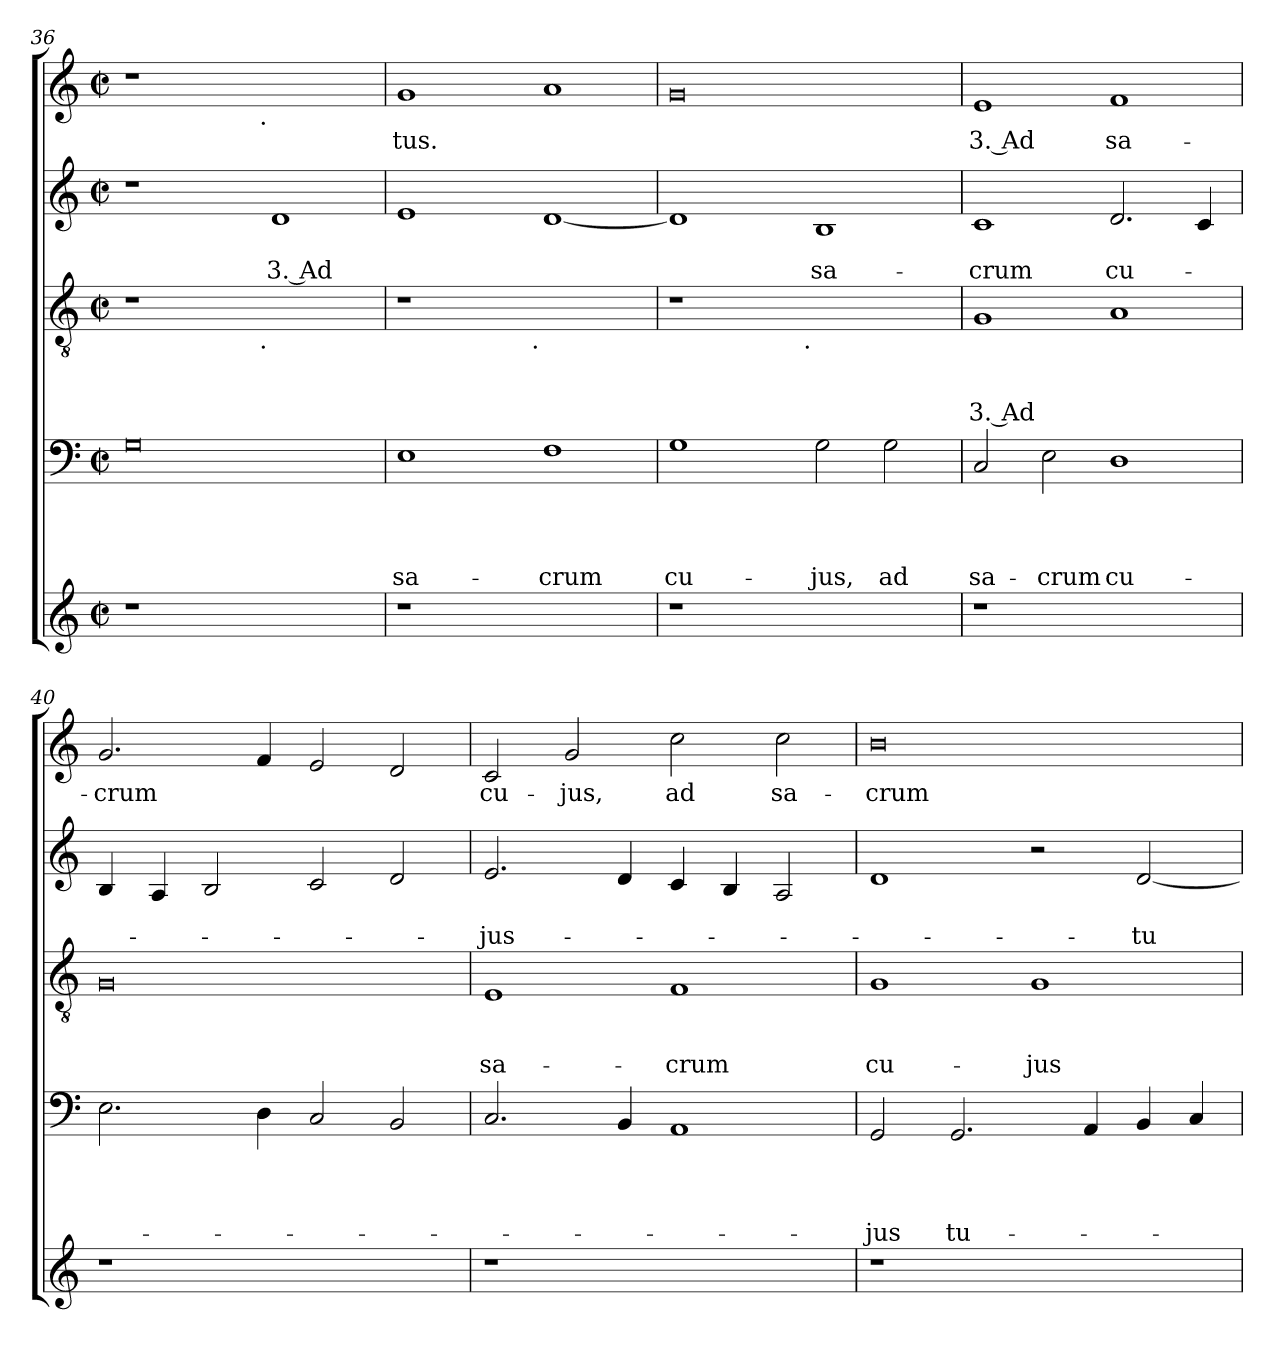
**kern	**kern	**text	**text	**text	**text	**kern	**text	**text	**text	**kern	**text	**text	**kern	**text
*part5	*part4	*part4	*part4	*part4	*part4	*part3	*part3	*part3	*part3	*part2	*part2	*part2	*part1	*part1
*staff5	*staff4	*staff4	*staff4	*staff4	*staff4	*staff3	*staff3	*staff3	*staff3	*staff2	*staff2	*staff2	*staff1	*staff1
*clefG2	*clefF4	*	*	*	*	*clefGv2	*	*	*	*clefG2	*	*	*clefG2	*
*k[]	*k[]	*	*	*	*	*k[]	*	*	*	*k[]	*	*	*k[]	*
*C:	*C:	*	*	*	*	*C:	*	*	*	*C:	*	*	*C:	*
*M2/2	*M2/2	*	*	*	*	*M2/2	*	*	*	*M2/2	*	*	*M2/2	*
*met(c|)	*met(c|)	*	*	*	*	*met(c|)	*	*	*	*met(c|)	*	*	*met(c|)	*
=36	=36	=36	=36	=36	=36	=36	=36	=36	=36	=36	=36	=36	=36	=36
*	*	*	*	*	*	*^	*	*	*	*	*	*	*^	*
1r	0G	.	.	.	.	1r	2ryy	.	.	.	1r	.	.	1r	2ryy	.
.	.	.	.	.	.	.	4...ryy	.	.	.	.	.	.	.	4...ryy	.
!	!	!	!	!	!	!	!	!	!	!	!	!	!	!	!LO:TX:b:t=.	!
!	!	!	!	!	!	!	!LO:TX:b:t=.	!	!	!	!	!	!	!	!	!
.	.	.	.	.	.	.	1ryy	.	.	.	.	.	.	.	1ryy	.
!	!	!	!	!	!	!	!	!	!	!	!	!	!LO:LY:b:rj	!	!	!
1ryy	.	.	.	.	.	1ryy	.	.	.	.	1d	.	3. Ad	1ryy	.	.
.	.	.	.	.	.	.	32ryy	.	.	.	.	.	.	.	32ryy	.
=37	=37	=37	=37	=37	=37	=37	=37	=37	=37	=37	=37	=37	=37	=37	=37	=37
!	!	!	!	!	!LO:LY:b	!	!	!	!	!	!	!	!	!	!	!LO:LY:b:rj
*	*	*	*	*	*	*	*	*	*	*	*	*	*	*v	*v	*
1r	1E	.	.	.	sa-	1r	2ryy	.	.	.	1e	.	.	1g	-tus.
.	.	.	.	.	.	.	4...ryy	.	.	.	.	.	.	.	.
!	!	!	!	!	!	!	!LO:TX:b:t=.	!	!	!	!	!	!	!	!
.	.	.	.	.	.	.	1ryy	.	.	.	.	.	.	.	.
!	!	!	!	!	!LO:LY:b	!	!	!	!	!	!	!	!	!	!
1ryy	1F	.	.	.	-crum	1ryy	.	.	.	.	[<1d	.	.	1a	.
.	.	.	.	.	.	.	32ryy	.	.	.	.	.	.	.	.
=38	=38	=38	=38	=38	=38	=38	=38	=38	=38	=38	=38	=38	=38	=38	=38
!	!	!	!	!	!LO:LY:b	!	!	!	!	!	!	!	!	!	!
1r	1G	.	.	.	cu-	1r	2ryy	.	.	.	1d]	.	.	0g	.
.	.	.	.	.	.	.	4...ryy	.	.	.	.	.	.	.	.
!	!	!	!	!	!	!	!LO:TX:b:t=.	!	!	!	!	!	!	!	!
.	.	.	.	.	.	.	1ryy	.	.	.	.	.	.	.	.
!	!	!	!	!	!LO:LY:b	!	!	!	!	!	!	!	!LO:LY:b	!	!
1ryy	2G\	.	.	.	-jus,	1ryy	.	.	.	.	1B	.	sa-	.	.
!	!	!	!	!	!LO:LY:b	!	!	!	!	!	!	!	!	!	!
.	2G\	.	.	.	ad	.	.	.	.	.	.	.	.	.	.
.	.	.	.	.	.	.	32ryy	.	.	.	.	.	.	.	.
=39	=39	=39	=39	=39	=39	=39	=39	=39	=39	=39	=39	=39	=39	=39	=39
!	!	!	!	!	!LO:LY:b	!	!	!	!	!LO:LY:b:rj	!	!	!LO:LY:b	!	!LO:LY:b
*	*	*	*	*	*	*v	*v	*	*	*	*	*	*	*	*
1r	2C/	.	.	.	sa-	1G	.	.	3. Ad	1c	.	-crum	1e	3. Ad
!	!	!	!	!	!LO:LY:b	!	!	!	!	!	!	!	!	!
.	2E\	.	.	.	-crum	.	.	.	.	.	.	.	.	.
!	!	!	!	!	!LO:LY:b	!	!	!	!	!	!	!LO:LY:b	!	!LO:LY:b
1ryy	1D	.	.	.	cu-	1A	.	.	.	2.d/	.	cu-	1f	sa-
.	.	.	.	.	.	.	.	.	.	4c/	.	.	.	.
=40	=40	=40	=40	=40	=40	=40	=40	=40	=40	=40	=40	=40	=40	=40
!	!	!	!	!	!	!	!	!	!	!	!	!	!	!LO:LY:b
1r	2.E\	.	.	.	.	0G	.	.	.	4B/	.	.	2.g/	-crum
.	.	.	.	.	.	.	.	.	.	4A/	.	.	.	.
.	.	.	.	.	.	.	.	.	.	2B/	.	.	.	.
.	4D\	.	.	.	.	.	.	.	.	.	.	.	4f/	.
1ryy	2C/	.	.	.	.	.	.	.	.	2c/	.	.	2e/	.
.	2BB/	.	.	.	.	.	.	.	.	2d/	.	.	2d/	.
=41	=41	=41	=41	=41	=41	=41	=41	=41	=41	=41	=41	=41	=41	=41
!	!	!	!	!	!	!	!	!	!LO:LY:b	!	!	!LO:LY:b	!	!LO:LY:b
1r	2.C/	.	.	.	.	1E	.	.	sa-	2.e/	.	-jus-	2c/	cu-
!	!	!	!	!	!	!	!	!	!	!	!	!	!	!LO:LY:b
.	.	.	.	.	.	.	.	.	.	.	.	.	2g/	-jus,
.	4BB/	.	.	.	.	.	.	.	.	4d/	.	.	.	.
!	!	!	!	!	!	!	!	!	!LO:LY:b	!	!	!	!	!LO:LY:b
1ryy	1AA	.	.	.	.	1F	.	.	-crum	4c/	.	.	2cc\	ad
.	.	.	.	.	.	.	.	.	.	4B/	.	.	.	.
!	!	!	!	!	!	!	!	!	!	!	!	!	!	!LO:LY:b:rj
.	.	.	.	.	.	.	.	.	.	2A/	.	.	2cc\	sa-
!!LO:LB:g=z
=42	=42	=42	=42	=42	=42	=42	=42	=42	=42	=42	=42	=42	=42	=42
!	!	!	!	!	!LO:LY:b	!	!	!	!LO:LY:b	!	!	!	!	!LO:LY:b
1r	2GG/	.	.	.	-jus	1G	.	.	cu-	1d	.	.	0b	-crum
!	!	!	!	!	!LO:LY:b	!	!	!	!	!	!	!	!	!
.	2.GG/	.	.	.	tu-	.	.	.	.	.	.	.	.	.
!	!	!	!	!	!	!	!	!	!LO:LY:b	!	!	!	!	!
1ryy	.	.	.	.	.	1G	.	.	-jus	2r	.	.	.	.
.	4AA/	.	.	.	.	.	.	.	.	.	.	.	.	.
!	!	!	!	!	!	!	!	!	!	!	!	!LO:LY:b	!	!
.	4BB/	.	.	.	.	.	.	.	.	[<2d/	.	-tu-	.	.
.	4C/	.	.	.	.	.	.	.	.	.	.	.	.	.
=	=	=	=	=	=	=	=	=	=	=	=	=	=	=
*-	*-	*-	*-	*-	*-	*-	*-	*-	*-	*-	*-	*-	*-	*-
